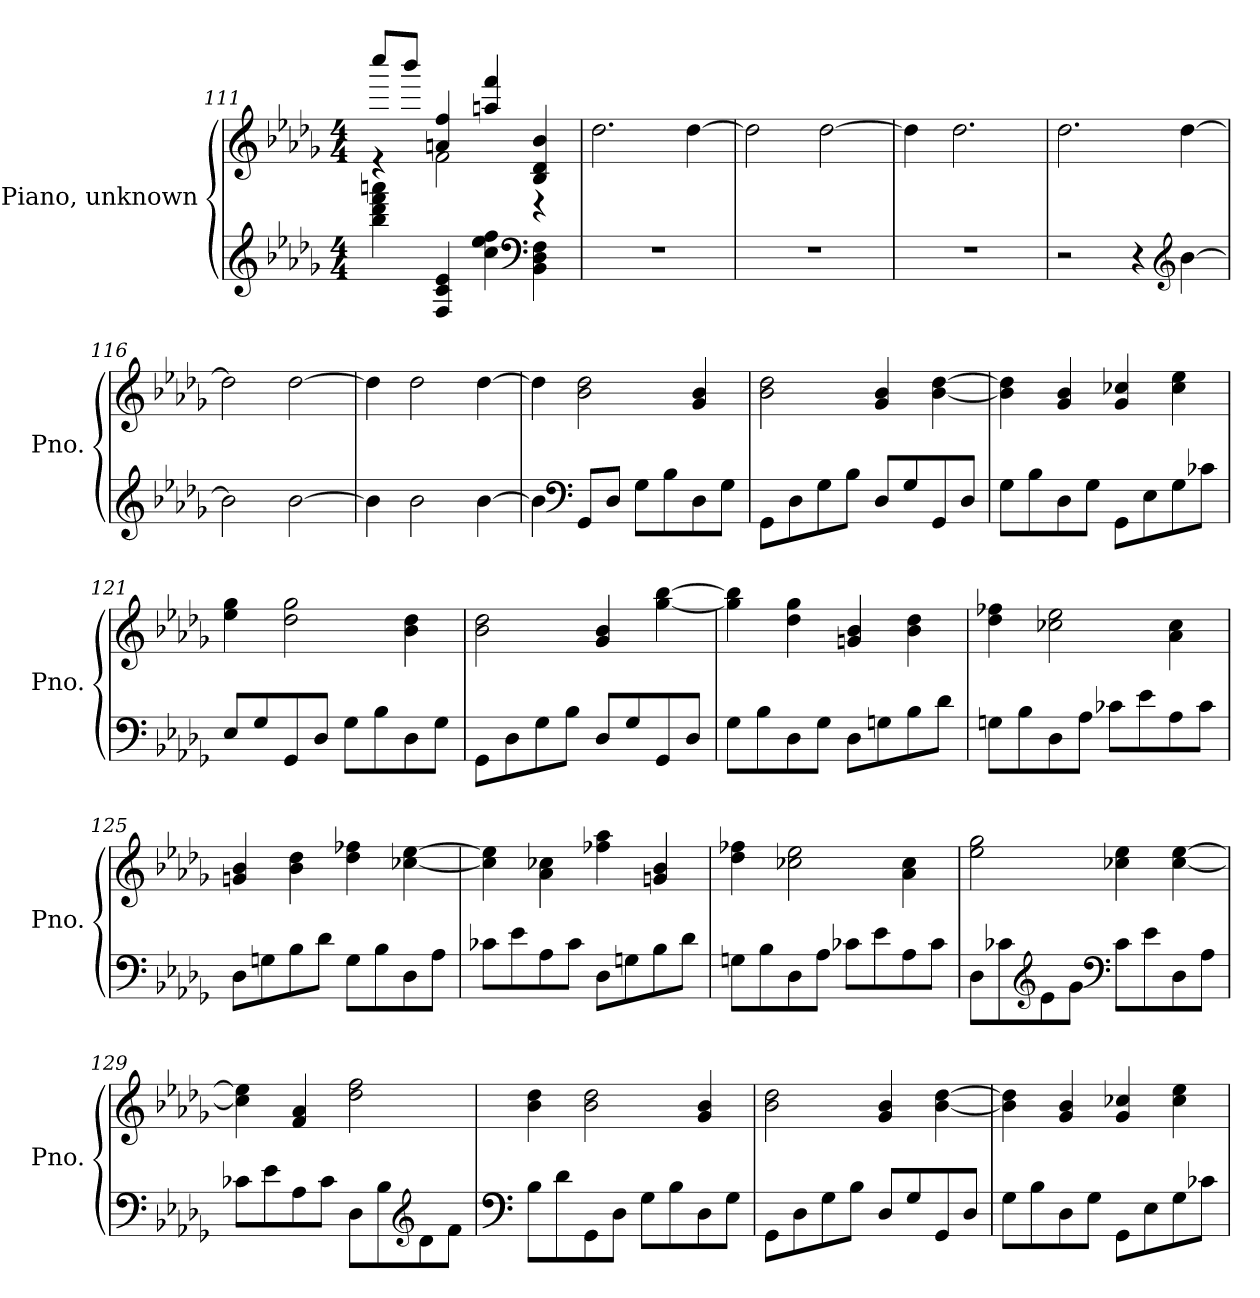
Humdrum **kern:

**kern	**kern
*part1	*part1
*staff2	*staff1
*I"Piano, unknown	*
*I'Pno.	*
*clefG2	*clefG2
*k[b-e-a-d-g-]	*k[b-e-a-d-g-]
*M4/4	*M4/4
=111	=111
*	*^
4bb-\ 4ddd-\ 4fff\ 4aaan\	8cccc/L	4r
.	8bbb-/J	.
4F/ 4c/ 4e-/	4an/ 4ff/	2f\
4cc\ 4ee-\ 4ff\	4aan/ 4fff/	.
*clefF4	*	*
4BB-\ 4D-\ 4F\	4B-/ 4d-/ 4b-/	4r
*	*v	*v
=112	=112
1r	2.dd-\
.	[4dd-\
=113	=113
1r	2dd-\]
.	[2dd-\
=114	=114
1r	4dd-\]
.	2.dd-\
!!LO:LB:g=z
=115	=115
2r	2.dd-\
4r	.
*clefG2	*
[4b-\	[4dd-\
=116	=116
2b-\]	2dd-\]
[2b-\	[2dd-\
=117	=117
4b-\]	4dd-\]
2b-\	2dd-\
[4b-\	[4dd-\
=118	=118
4b-\]	4dd-\]
*clefF4	*
8GG-/L	2b-\ 2dd-\
8D-/J	.
8G-\L	.
8B-\	.
8D-\	4g-/ 4b-/
8G-\J	.
=119	=119
8GG-\L	2b-\ 2dd-\
8D-\	.
8G-\	.
8B-\J	.
8D-/L	4g-/ 4b-/
8G-/	.
8GG-/	[4b-\ [4dd-\
8D-/J	.
=120	=120
8G-\L	4b-\] 4dd-\]
8B-\	.
8D-\	4g-/ 4b-/
8G-\J	.
8GG-\L	4g-/ 4cc-X/
8E-\	.
8G-\	4cc-\ 4ee-\
8c-X\J	.
!!LO:LB:g=z
=121	=121
8E-/L	4ee-\ 4gg-\
8G-/	.
8GG-/	2dd-\ 2gg-\
8D-/J	.
8G-\L	.
8B-\	.
8D-\	4b-\ 4dd-\
8G-\J	.
=122	=122
8GG-\L	2b-\ 2dd-\
8D-\	.
8G-\	.
8B-\J	.
8D-/L	4g-/ 4b-/
8G-/	.
8GG-/	[4gg-\ [4bb-\
8D-/J	.
=123	=123
8G-\L	4gg-\] 4bb-\]
8B-\	.
8D-\	4dd-\ 4gg-\
8G-\J	.
8D-\L	4gn/ 4b-/
8Gn\	.
8B-\	4b-\ 4dd-\
8d-\J	.
=124	=124
8Gn\L	4dd-\ 4ff-X\
8B-\	.
8D-\	2cc-X\ 2ee-\
8A-\J	.
8c-X\L	.
8e-\	.
8A-\	4a-\ 4cc-\
8c-\J	.
!!LO:LB:g=z
=125	=125
8D-\L	4gn/ 4b-/
8Gn\	.
8B-\	4b-\ 4dd-\
8d-\J	.
8G\L	4dd-\ 4ff-X\
8B-\	.
8D-\	[4cc-X\ [4ee-\
8A-\J	.
=126	=126
8c-X\L	4cc-\] 4ee-\]
8e-\	.
8A-\	4a-\ 4cc-X\
8c-\J	.
8D-\L	4ff-X\ 4aa-\
8Gn\	.
8B-\	4gn/ 4b-/
8d-\J	.
=127	=127
8Gn\L	4dd-\ 4ff-X\
8B-\	.
8D-\	2cc-X\ 2ee-\
8A-\J	.
8c-X\L	.
8e-\	.
8A-\	4a-\ 4cc-\
8c-\J	.
=128	=128
8D-\L	2ee-\ 2gg-\
8c-X\	.
*clefG2	*
8e-\	.
8g-\J	.
*clefF4	*
8c-\L	4cc-X\ 4ee-\
8e-\	.
8D-\	[4cc-\ [4ee-\
8A-\J	.
!!LO:LB:g=z
=129	=129
8c-X\L	4cc-\] 4ee-\]
8e-\	.
8A-\	4f/ 4a-/
8c-\J	.
8D-\L	2dd-\ 2ff\
8B-\	.
*clefG2	*
8d-\	.
8f\J	.
=130	=130
*clefF4	*
8B-\L	4b-\ 4dd-\
8d-\	.
8GG-\	2b-\ 2dd-\
8D-\J	.
8G-\L	.
8B-\	.
8D-\	4g-/ 4b-/
8G-\J	.
=131	=131
8GG-\L	2b-\ 2dd-\
8D-\	.
8G-\	.
8B-\J	.
8D-/L	4g-/ 4b-/
8G-/	.
8GG-/	[4b-\ [4dd-\
8D-/J	.
=132	=132
8G-\L	4b-\] 4dd-\]
8B-\	.
8D-\	4g-/ 4b-/
8G-\J	.
8GG-\L	4g-/ 4cc-X/
8E-\	.
8G-\	4cc-\ 4ee-\
8c-X\J	.
=	=
*-	*-
